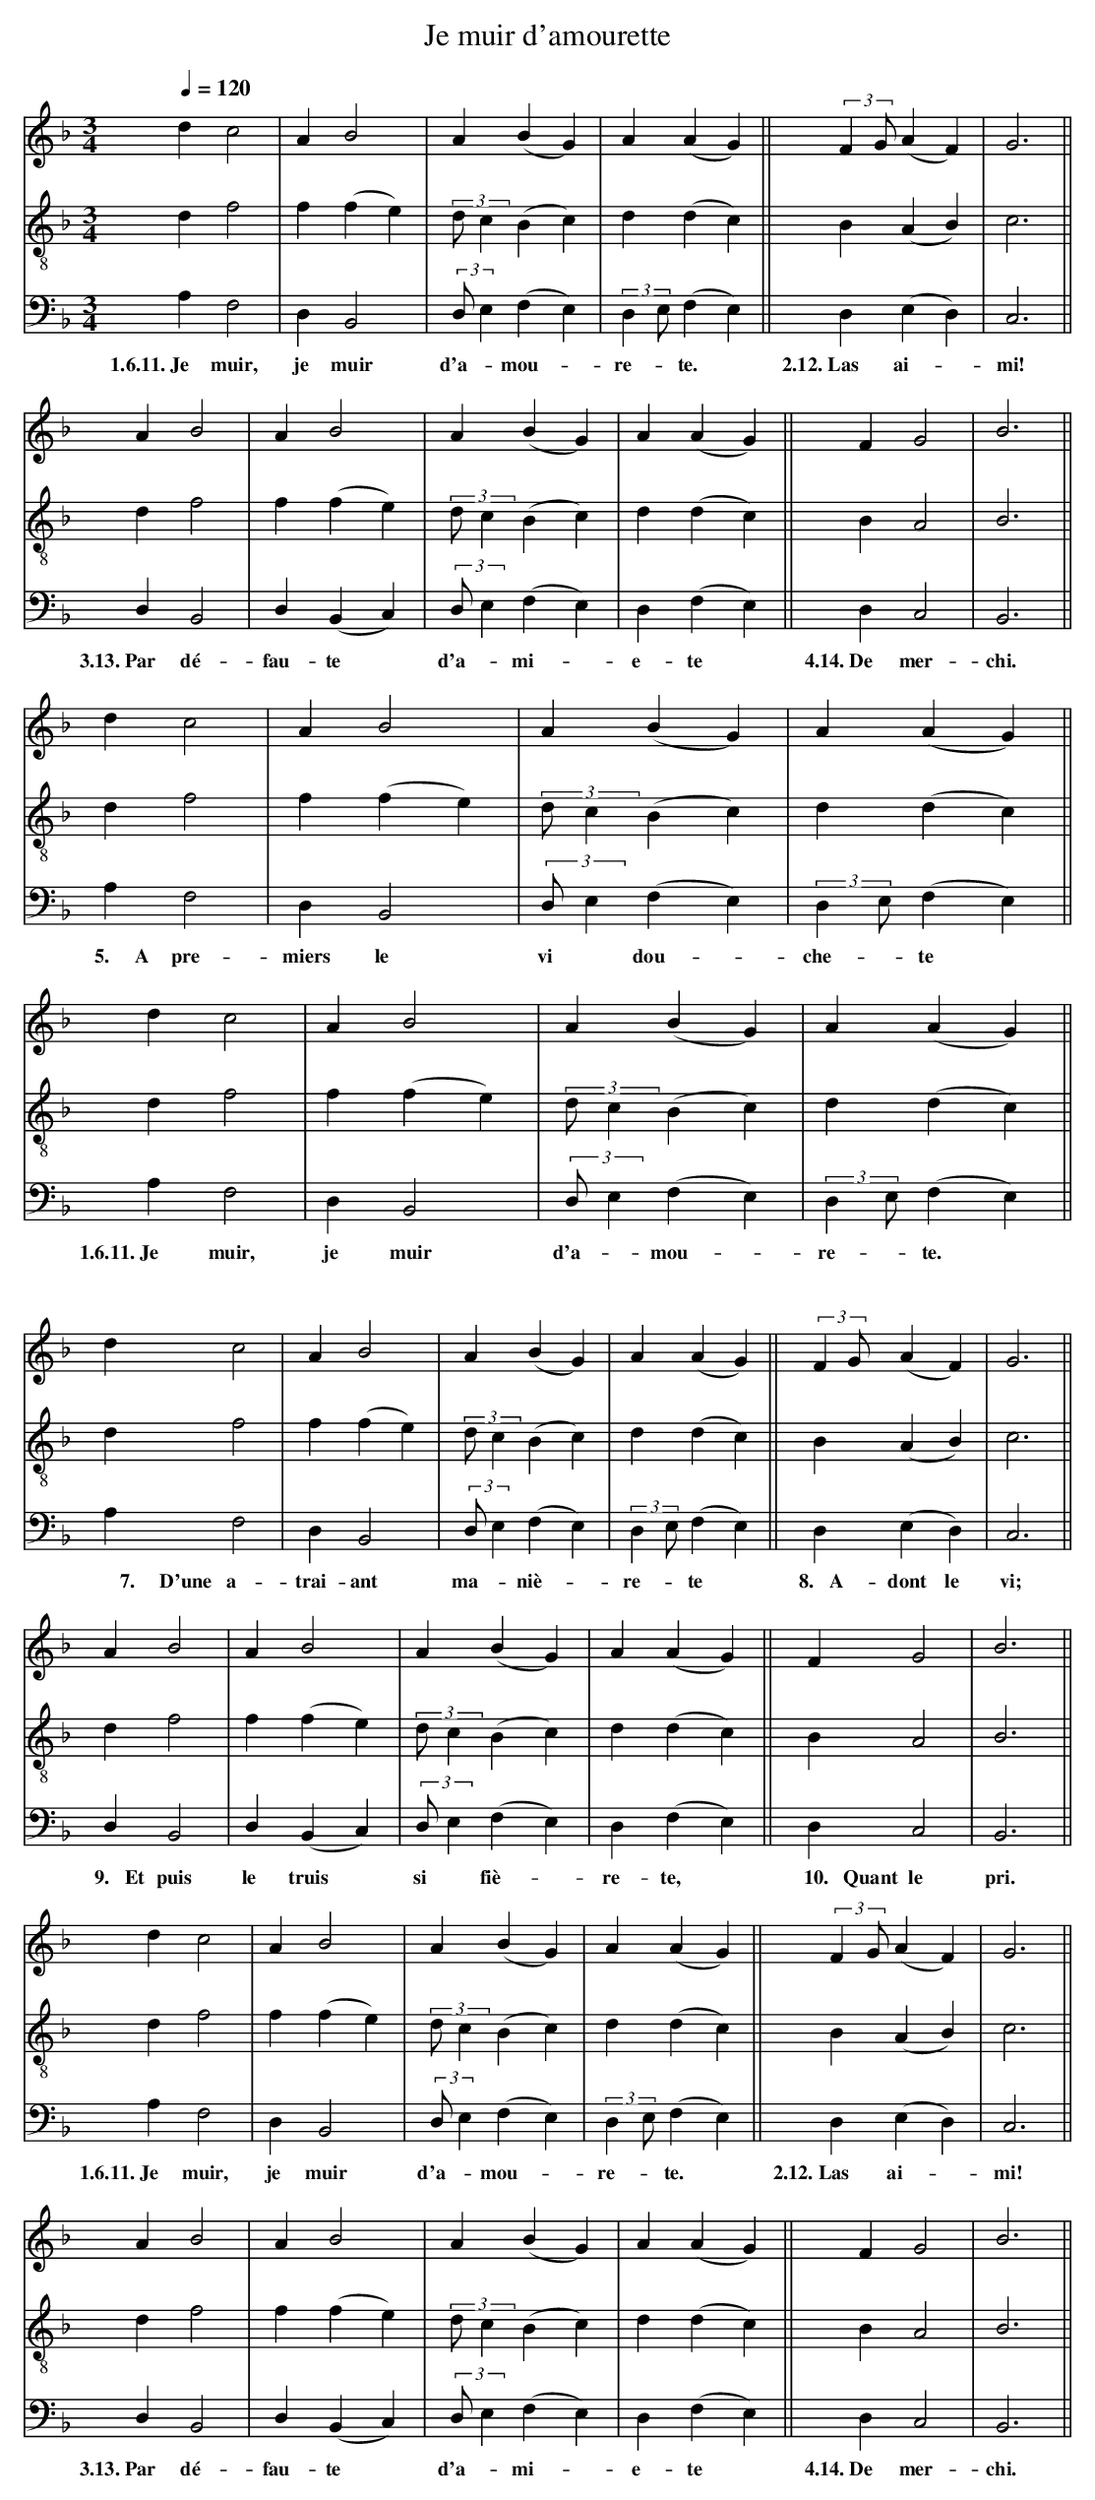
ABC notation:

X:1
T:Je muir d'amourette
M:3/4
L:1/4
Q:1/4=120
K:Bb Lydian
V:1 clef=treble
V:2 clef=treble-8 middle=B,
V:3  clef=bass+16 middle=D,%+
[V:1 ]      d    c2  | A   B2  | A          (BG)  | A          (AG)   ||(3:2:2FG/ (AF)  | G3 ||
[V:2 ]      D    F2  | F  (FE) |(3:2:2D/C   (B,C) | D          (DC)   ||      B,  (A,B,)| C3 ||
[V:3 ]      A,   F,2 | D,  B,,2|(3:2:2D,/E, (F,E,)|(3:2:2D,E,/ (F,E,) ||      D,  (E,D,)| C,3||
w:       1.6.11.~Je   muir, je  muir d'a-*     mou-*  re-*     te.* 2.12.~Las     ai-*  mi!
[V:1 ]       A   B2  | A  B2    | A          (BG)  | A (AG)   ||       F    G2 | B3  ||
[V:2 ]       D   F2  | F (FE)   |(3:2:2D/C   (B,C) | D (DC)   ||       B,   A,2| B,3 ||
[V:3 ]       D,  B,,2| D,(B,,C,)|(3:2:2D,/E, (F,E,)| D,(F,E,) ||       D,   C,2| B,,3||
w:  3.13.~Par dé-  fau-te*     d'a-*    mi-*   e- te*      4.14.~De   mer- chi.
[V:1 ]      d    c2  | A   B2  | A          (BG)  | A          (AG)   ||
[V:2 ]      D    F2  | F  (FE) |(3:2:2D/C   (B,C) | D          (DC)   ||
[V:3 ]      A,   F,2 | D,  B,,2|(3:2:2D,/E, (F,E,)|(3:2:2D,E,/ (F,E,) ||
w:     ~~~5.~~~~~A    pre- miers le  vi*       dou-*  che-*    te*
[V:1 ]      d    c2  | A   B2  | A          (BG)  | A          (AG)   ||
[V:2 ]      D    F2  | F  (FE) |(3:2:2D/C   (B,C) | D          (DC)   ||
[V:3 ]      A,   F,2 | D,  B,,2|(3:2:2D,/E, (F,E,)|(3:2:2D,E,/ (F,E,) ||
w:       1.6.11.~Je   muir, je  muir d'a-*     mou-*  re-*     te.*
[V:1 ]      d    c2  | A   B2  | A          (BG)  | A          (AG)   ||(3:2:2FG/ (AF)  | G3 ||
[V:2 ]      D    F2  | F  (FE) |(3:2:2D/C   (B,C) | D          (DC)   ||      B,  (A,B,)| C3 ||
[V:3 ]      A,   F,2 | D,  B,,2|(3:2:2D,/E, (F,E,)|(3:2:2D,E,/ (F,E,) ||      D,  (E,D,)| C,3||
w:~~~~~~~~7.~~~~~D'une a-  trai- ant ma-*      niè-*  re-*     te*  ~~8.~~~A-dont   le   vi;
[V:1 ]       A   B2  | A  B2    | A          (BG)  | A (AG)   ||       F    G2 | B3  ||
[V:2 ]       D   F2  | F (FE)   |(3:2:2D/C   (B,C) | D (DC)   ||       B,   A,2| B,3 ||
[V:3 ]       D,  B,,2| D,(B,,C,)|(3:2:2D,/E, (F,E,)| D,(F,E,) ||       D,   C,2| B,,3||
w:~~~9.~~~Et  puis le truis*   si*     fiè-*  re- te,* ~~~~10.~~~Quant le  pri.
[V:1 ]      d    c2  | A   B2  | A          (BG)  | A          (AG)   ||(3:2:2FG/ (AF)  | G3 ||
[V:2 ]      D    F2  | F  (FE) |(3:2:2D/C   (B,C) | D          (DC)   ||      B,  (A,B,)| C3 ||
[V:3 ]      A,   F,2 | D,  B,,2|(3:2:2D,/E, (F,E,)|(3:2:2D,E,/ (F,E,) ||      D,  (E,D,)| C,3||
w:       1.6.11.~Je   muir, je  muir d'a-*     mou-*  re-*     te.* 2.12.~Las     ai-*  mi!
[V:1 ]       A   B2  | A  B2    | A          (BG)  | A (AG)   ||       F    G2 | B3  ||
[V:2 ]       D   F2  | F (FE)   |(3:2:2D/C   (B,C) | D (DC)   ||       B,   A,2| B,3 ||
[V:3 ]       D,  B,,2| D,(B,,C,)|(3:2:2D,/E, (F,E,)| D,(F,E,) ||       D,   C,2| B,,3||
w:  3.13.~Par dé-  fau-te*     d'a-*    mi-*   e- te*      4.14.~De   mer- chi.
